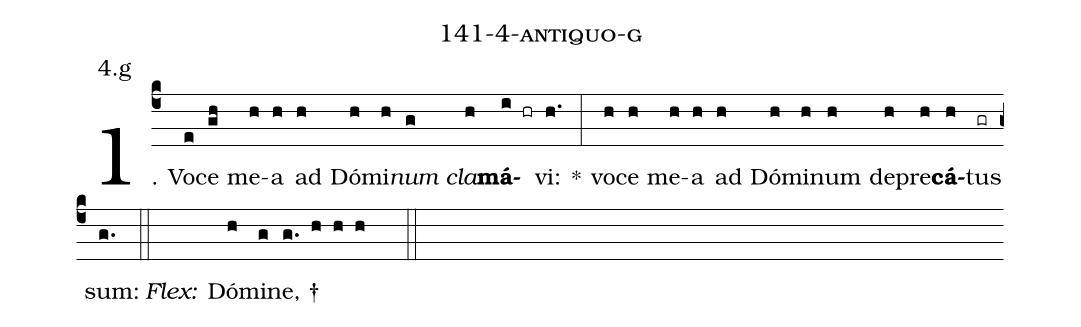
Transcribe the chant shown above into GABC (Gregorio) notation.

name: 141-4-antiquo-g;
annotation: 4.g;
%%
(c4)1. Vo(e)ce(gh) me(h)a(h) ad(h) Dó(h)mi(h)<i>num</i>(g) <i>cla</i>(h)<b>má</b>(i hr)vi:(h.) *(:) vo(h)ce(h) me(h)a(h) ad(h) Dó(h)mi(h)num(h) de(h)pre(h)<b>cá</b>(h)tus(gr) sum:(g.) (::)
<i>Flex:</i>()  Dó(h)mi(g)ne, †(g. h h h  ::)
